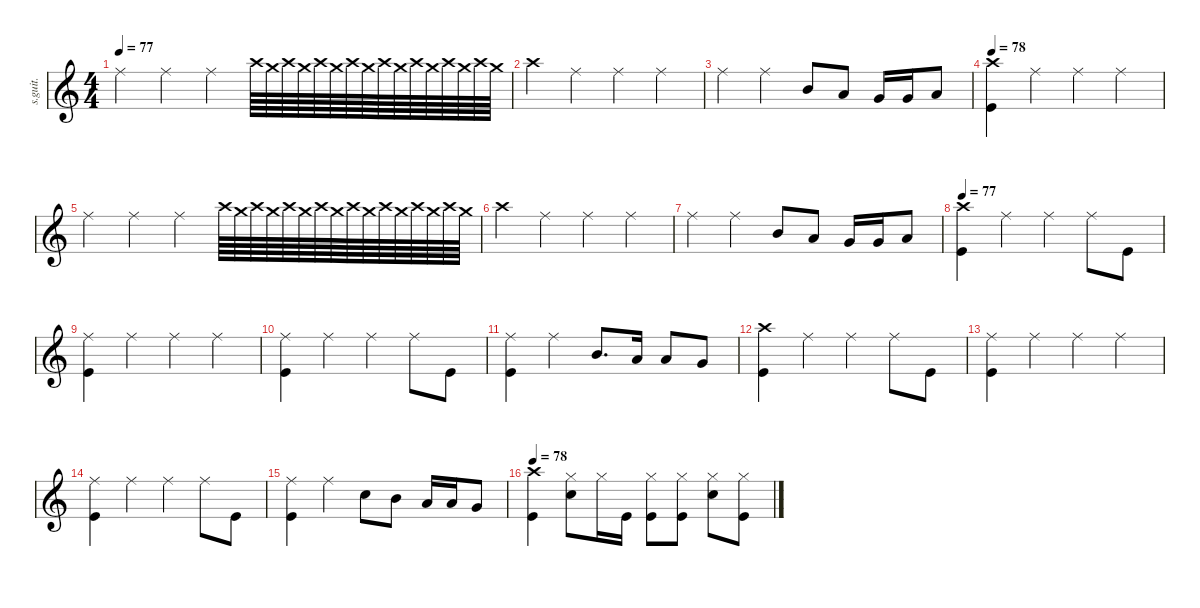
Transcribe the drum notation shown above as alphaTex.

\defaultSystemsLayout 4
\hideDynamics
\bracketExtendMode nobrackets
\track ("Matt Sorum (Drums)" "s.guit.") {instrument percussion}
\staff {score}
\articulation defaults
\ts (4 4)
\tempo 77
\clef g2
\ks c "Ride (middle)".4{lyrics (0 "") lyrics (1 "") lyrics (2 "") lyrics (3 "") lyrics (4 "") dy f} "Ride (middle)".4{lyrics (0 "") lyrics (1 "") lyrics (2 "") lyrics (3 "") lyrics (4 "")} "Ride (middle)".4{lyrics (0 "") lyrics (1 "") lyrics (2 "") lyrics (3 "") lyrics (4 "")} "Crash high (hit)".64{lyrics (0 "") lyrics (1 "") lyrics (2 "") lyrics (3 "") lyrics (4 "") dy p} "Crash medium (hit)".64{lyrics (0 "") lyrics (1 "") lyrics (2 "") lyrics (3 "") lyrics (4 "")} "Crash high (hit)".64{lyrics (0 "") lyrics (1 "") lyrics (2 "") lyrics (3 "") lyrics (4 "")} "Crash medium (hit)".64{lyrics (0 "") lyrics (1 "") lyrics (2 "") lyrics (3 "") lyrics (4 "")} "Crash high (hit)".64{lyrics (0 "") lyrics (1 "") lyrics (2 "") lyrics (3 "") lyrics (4 "") dy mp} "Crash medium (hit)".64{lyrics (0 "") lyrics (1 "") lyrics (2 "") lyrics (3 "") lyrics (4 "")} "Crash high (hit)".64{lyrics (0 "") lyrics (1 "") lyrics (2 "") lyrics (3 "") lyrics (4 "")} "Crash medium (hit)".64{lyrics (0 "") lyrics (1 "") lyrics (2 "") lyrics (3 "") lyrics (4 "")} "Crash high (hit)".64{lyrics (0 "") lyrics (1 "") lyrics (2 "") lyrics (3 "") lyrics (4 "") dy mf} "Crash medium (hit)".64{lyrics (0 "") lyrics (1 "") lyrics (2 "") lyrics (3 "") lyrics (4 "")} "Crash high (hit)".64{lyrics (0 "") lyrics (1 "") lyrics (2 "") lyrics (3 "") lyrics (4 "")} "Crash medium (hit)".64{lyrics (0 "") lyrics (1 "") lyrics (2 "") lyrics (3 "") lyrics (4 "")} "Crash high (hit)".64{lyrics (0 "") lyrics (1 "") lyrics (2 "") lyrics (3 "") lyrics (4 "") dy f} "Crash medium (hit)".64{lyrics (0 "") lyrics (1 "") lyrics (2 "") lyrics (3 "") lyrics (4 "")} "Crash high (hit)".64{lyrics (0 "") lyrics (1 "") lyrics (2 "") lyrics (3 "") lyrics (4 "")} "Crash medium (hit)".64{lyrics (0 "") lyrics (1 "") lyrics (2 "") lyrics (3 "") lyrics (4 "")}
|
"Crash high (hit)".4{lyrics (0 "") lyrics (1 "") lyrics (2 "") lyrics (3 "") lyrics (4 "")} "Ride (middle)".4{lyrics (0 "") lyrics (1 "") lyrics (2 "") lyrics (3 "") lyrics (4 "")} "Ride (middle)".4{lyrics (0 "") lyrics (1 "") lyrics (2 "") lyrics (3 "") lyrics (4 "")} "Ride (middle)".4{lyrics (0 "") lyrics (1 "") lyrics (2 "") lyrics (3 "") lyrics (4 "")} |
"Ride (middle)".4{lyrics (0 "") lyrics (1 "") lyrics (2 "") lyrics (3 "") lyrics (4 "")} "Ride (middle)".4{lyrics (0 "") lyrics (1 "") lyrics (2 "") lyrics (3 "") lyrics (4 "")} "Mid Tom (hit)".8{lyrics (0 "") lyrics (1 "") lyrics (2 "") lyrics (3 "") lyrics (4 "")} "Low Tom (hit)".8{lyrics (0 "") lyrics (1 "") lyrics (2 "") lyrics (3 "") lyrics (4 "")} "Very Low Tom (hit)".16{lyrics (0 "") lyrics (1 "") lyrics (2 "") lyrics (3 "") lyrics (4 "")} "Very Low Tom (hit)".16{lyrics (0 "") lyrics (1 "") lyrics (2 "") lyrics (3 "") lyrics (4 "")} "Low Floor Tom (hit)".8{lyrics (0 "") lyrics (1 "") lyrics (2 "") lyrics (3 "") lyrics (4 "")} |
\tempo 78
("Crash high (hit)" "Kick (hit)").4{lyrics (0 "") lyrics (1 "") lyrics (2 "") lyrics (3 "") lyrics (4 "")} "Ride (middle)".4{lyrics (0 "") lyrics (1 "") lyrics (2 "") lyrics (3 "") lyrics (4 "")} "Ride (middle)".4{lyrics (0 "") lyrics (1 "") lyrics (2 "") lyrics (3 "") lyrics (4 "")} "Ride (middle)".4{lyrics (0 "") lyrics (1 "") lyrics (2 "") lyrics (3 "") lyrics (4 "")} |
"Ride (middle)".4{lyrics (0 "") lyrics (1 "") lyrics (2 "") lyrics (3 "") lyrics (4 "")} "Ride (middle)".4{lyrics (0 "") lyrics (1 "") lyrics (2 "") lyrics (3 "") lyrics (4 "")} "Ride (middle)".4{lyrics (0 "") lyrics (1 "") lyrics (2 "") lyrics (3 "") lyrics (4 "")} "Crash high (hit)".64{lyrics (0 "") lyrics (1 "") lyrics (2 "") lyrics (3 "") lyrics (4 "") dy p} "Crash medium (hit)".64{lyrics (0 "") lyrics (1 "") lyrics (2 "") lyrics (3 "") lyrics (4 "")} "Crash high (hit)".64{lyrics (0 "") lyrics (1 "") lyrics (2 "") lyrics (3 "") lyrics (4 "")} "Crash medium (hit)".64{lyrics (0 "") lyrics (1 "") lyrics (2 "") lyrics (3 "") lyrics (4 "")} "Crash high (hit)".64{lyrics (0 "") lyrics (1 "") lyrics (2 "") lyrics (3 "") lyrics (4 "") dy mp} "Crash medium (hit)".64{lyrics (0 "") lyrics (1 "") lyrics (2 "") lyrics (3 "") lyrics (4 "")} "Crash high (hit)".64{lyrics (0 "") lyrics (1 "") lyrics (2 "") lyrics (3 "") lyrics (4 "")} "Crash medium (hit)".64{lyrics (0 "") lyrics (1 "") lyrics (2 "") lyrics (3 "") lyrics (4 "")} "Crash high (hit)".64{lyrics (0 "") lyrics (1 "") lyrics (2 "") lyrics (3 "") lyrics (4 "") dy mf} "Crash medium (hit)".64{lyrics (0 "") lyrics (1 "") lyrics (2 "") lyrics (3 "") lyrics (4 "")} "Crash high (hit)".64{lyrics (0 "") lyrics (1 "") lyrics (2 "") lyrics (3 "") lyrics (4 "")} "Crash medium (hit)".64{lyrics (0 "") lyrics (1 "") lyrics (2 "") lyrics (3 "") lyrics (4 "")} "Crash high (hit)".64{lyrics (0 "") lyrics (1 "") lyrics (2 "") lyrics (3 "") lyrics (4 "") dy f} "Crash medium (hit)".64{lyrics (0 "") lyrics (1 "") lyrics (2 "") lyrics (3 "") lyrics (4 "")} "Crash high (hit)".64{lyrics (0 "") lyrics (1 "") lyrics (2 "") lyrics (3 "") lyrics (4 "")} "Crash medium (hit)".64{lyrics (0 "") lyrics (1 "") lyrics (2 "") lyrics (3 "") lyrics (4 "")} |
"Crash high (hit)".4{lyrics (0 "") lyrics (1 "") lyrics (2 "") lyrics (3 "") lyrics (4 "")} "Ride (middle)".4{lyrics (0 "") lyrics (1 "") lyrics (2 "") lyrics (3 "") lyrics (4 "")} "Ride (middle)".4{lyrics (0 "") lyrics (1 "") lyrics (2 "") lyrics (3 "") lyrics (4 "")} "Ride (middle)".4{lyrics (0 "") lyrics (1 "") lyrics (2 "") lyrics (3 "") lyrics (4 "")} |
"Ride (middle)".4{lyrics (0 "") lyrics (1 "") lyrics (2 "") lyrics (3 "") lyrics (4 "")} "Ride (middle)".4{lyrics (0 "") lyrics (1 "") lyrics (2 "") lyrics (3 "") lyrics (4 "")} "Mid Tom (hit)".8{lyrics (0 "") lyrics (1 "") lyrics (2 "") lyrics (3 "") lyrics (4 "")} "Low Tom (hit)".8{lyrics (0 "") lyrics (1 "") lyrics (2 "") lyrics (3 "") lyrics (4 "")} "Very Low Tom (hit)".16{lyrics (0 "") lyrics (1 "") lyrics (2 "") lyrics (3 "") lyrics (4 "")} "Very Low Tom (hit)".16{lyrics (0 "") lyrics (1 "") lyrics (2 "") lyrics (3 "") lyrics (4 "")} "Low Floor Tom (hit)".8{lyrics (0 "") lyrics (1 "") lyrics (2 "") lyrics (3 "") lyrics (4 "")} |
\tempo 77
("Crash high (hit)" "Kick (hit)").4{lyrics (0 "") lyrics (1 "") lyrics (2 "") lyrics (3 "") lyrics (4 "")} "Ride (middle)".4{lyrics (0 "") lyrics (1 "") lyrics (2 "") lyrics (3 "") lyrics (4 "")} "Ride (middle)".4{lyrics (0 "") lyrics (1 "") lyrics (2 "") lyrics (3 "") lyrics (4 "")} "Ride (middle)".8{lyrics (0 "") lyrics (1 "") lyrics (2 "") lyrics (3 "") lyrics (4 "")} "Kick (hit)".8{lyrics (0 "") lyrics (1 "") lyrics (2 "") lyrics (3 "") lyrics (4 "")} |
("Ride (middle)" "Kick (hit)").4{lyrics (0 "") lyrics (1 "") lyrics (2 "") lyrics (3 "") lyrics (4 "")} "Ride (middle)".4{lyrics (0 "") lyrics (1 "") lyrics (2 "") lyrics (3 "") lyrics (4 "")} "Ride (middle)".4{lyrics (0 "") lyrics (1 "") lyrics (2 "") lyrics (3 "") lyrics (4 "")} "Ride (middle)".4{lyrics (0 "") lyrics (1 "") lyrics (2 "") lyrics (3 "") lyrics (4 "")} |
("Ride (middle)" "Kick (hit)").4{lyrics (0 "") lyrics (1 "") lyrics (2 "") lyrics (3 "") lyrics (4 "")} "Ride (middle)".4{lyrics (0 "") lyrics (1 "") lyrics (2 "") lyrics (3 "") lyrics (4 "")} "Ride (middle)".4{lyrics (0 "") lyrics (1 "") lyrics (2 "") lyrics (3 "") lyrics (4 "")} "Ride (middle)".8{lyrics (0 "") lyrics (1 "") lyrics (2 "") lyrics (3 "") lyrics (4 "")} "Kick (hit)".8{lyrics (0 "") lyrics (1 "") lyrics (2 "") lyrics (3 "") lyrics (4 "")} |
("Ride (middle)" "Kick (hit)").4{lyrics (0 "") lyrics (1 "") lyrics (2 "") lyrics (3 "") lyrics (4 "")} "Ride (middle)".4{lyrics (0 "") lyrics (1 "") lyrics (2 "") lyrics (3 "") lyrics (4 "")} "Mid Tom (hit)".8{d lyrics (0 "") lyrics (1 "") lyrics (2 "") lyrics (3 "") lyrics (4 "")} "Low Tom (hit)".16{lyrics (0 "") lyrics (1 "") lyrics (2 "") lyrics (3 "") lyrics (4 "")} "Low Tom (hit)".8{lyrics (0 "") lyrics (1 "") lyrics (2 "") lyrics (3 "") lyrics (4 "")} "Very Low Tom (hit)".8{lyrics (0 "") lyrics (1 "") lyrics (2 "") lyrics (3 "") lyrics (4 "")} |
("Crash high (hit)" "Kick (hit)").4{lyrics (0 "") lyrics (1 "") lyrics (2 "") lyrics (3 "") lyrics (4 "")} "Ride (middle)".4{lyrics (0 "") lyrics (1 "") lyrics (2 "") lyrics (3 "") lyrics (4 "")} "Ride (middle)".4{lyrics (0 "") lyrics (1 "") lyrics (2 "") lyrics (3 "") lyrics (4 "")} "Ride (middle)".8{lyrics (0 "") lyrics (1 "") lyrics (2 "") lyrics (3 "") lyrics (4 "")} "Kick (hit)".8{lyrics (0 "") lyrics (1 "") lyrics (2 "") lyrics (3 "") lyrics (4 "")} |
("Ride (middle)" "Kick (hit)").4{lyrics (0 "") lyrics (1 "") lyrics (2 "") lyrics (3 "") lyrics (4 "")} "Ride (middle)".4{lyrics (0 "") lyrics (1 "") lyrics (2 "") lyrics (3 "") lyrics (4 "")} "Ride (middle)".4{lyrics (0 "") lyrics (1 "") lyrics (2 "") lyrics (3 "") lyrics (4 "")} "Ride (middle)".4{lyrics (0 "") lyrics (1 "") lyrics (2 "") lyrics (3 "") lyrics (4 "")} |
("Ride (middle)" "Kick (hit)").4{lyrics (0 "") lyrics (1 "") lyrics (2 "") lyrics (3 "") lyrics (4 "")} "Ride (middle)".4{lyrics (0 "") lyrics (1 "") lyrics (2 "") lyrics (3 "") lyrics (4 "")} "Ride (middle)".4{lyrics (0 "") lyrics (1 "") lyrics (2 "") lyrics (3 "") lyrics (4 "")} "Ride (middle)".8{lyrics (0 "") lyrics (1 "") lyrics (2 "") lyrics (3 "") lyrics (4 "")} "Kick (hit)".8{lyrics (0 "") lyrics (1 "") lyrics (2 "") lyrics (3 "") lyrics (4 "")} |
("Ride (middle)" "Kick (hit)").4{lyrics (0 "") lyrics (1 "") lyrics (2 "") lyrics (3 "") lyrics (4 "")} "Ride (middle)".4{lyrics (0 "") lyrics (1 "") lyrics (2 "") lyrics (3 "") lyrics (4 "")} "Snare (hit) 2".8{lyrics (0 "") lyrics (1 "") lyrics (2 "") lyrics (3 "") lyrics (4 "")} "Mid Tom (hit)".8{lyrics (0 "") lyrics (1 "") lyrics (2 "") lyrics (3 "") lyrics (4 "")} "Low Tom (hit)".16{lyrics (0 "") lyrics (1 "") lyrics (2 "") lyrics (3 "") lyrics (4 "")} "Low Tom (hit)".16{lyrics (0 "") lyrics (1 "") lyrics (2 "") lyrics (3 "") lyrics (4 "")} "Very Low Tom (hit)".8{lyrics (0 "") lyrics (1 "") lyrics (2 "") lyrics (3 "") lyrics (4 "")} |
\tempo 78
("Crash high (hit)" "Kick (hit)").4{lyrics (0 "") lyrics (1 "") lyrics (2 "") lyrics (3 "") lyrics (4 "")} ("Hi-Hat (closed)" "Snare (hit) 2").8{lyrics (0 "") lyrics (1 "") lyrics (2 "") lyrics (3 "") lyrics (4 "")} "Hi-Hat (closed)".16{lyrics (0 "") lyrics (1 "") lyrics (2 "") lyrics (3 "") lyrics (4 "")} "Kick (hit)".16{lyrics (0 "") lyrics (1 "") lyrics (2 "") lyrics (3 "") lyrics (4 "")} ("Hi-Hat (closed)" "Kick (hit)").8{lyrics (0 "") lyrics (1 "") lyrics (2 "") lyrics (3 "") lyrics (4 "")} ("Hi-Hat (closed)" "Kick (hit)").8{lyrics (0 "") lyrics (1 "") lyrics (2 "") lyrics (3 "") lyrics (4 "")} ("Hi-Hat (closed)" "Snare (hit) 2").8{lyrics (0 "") lyrics (1 "") lyrics (2 "") lyrics (3 "") lyrics (4 "")} ("Hi-Hat (closed)" "Kick (hit)").8{lyrics (0 "") lyrics (1 "") lyrics (2 "") lyrics (3 "") lyrics (4 "")}
